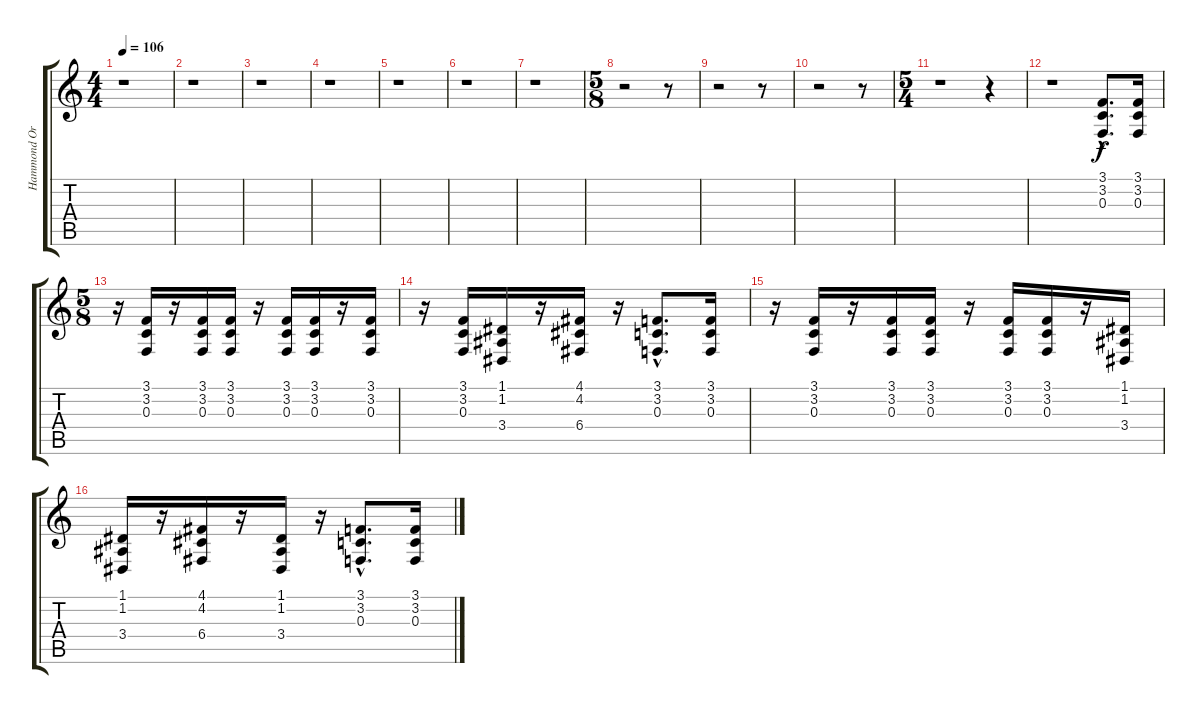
\track ("Hammond Organ" "Hammond Or") {instrument drawbarorgan}
\staff {score tabs}
\tuning (D4 A3 F3 C3 G2 D2) {hide}
\ts (4 4)
\tempo 106
\clef g2
\ks c
r.1{dy f} |
r.1 |
r.1 |
r.1 |
r.1 |
r.1 |
r.1 |
\ts (5 8)
r.2 r.8 |
r.2 r.8 |
r.2 r.8 |
\ts (5 4)
r.1 r.4 |
r.1 (3.1{hac} 3.2{hac} 0.3{hac}).8{d} (3.1 3.2 0.3).16 |
\ts (5 8)
r.16 (3.1 3.2 0.3).16 r.16 (3.1 3.2 0.3).16 (3.1 3.2 0.3).16 r.16 (3.1 3.2 0.3).16 (3.1 3.2 0.3).16 r.16 (3.1 3.2 0.3).16 |
r.16 (3.1 3.2 0.3).16 (1.1 1.2 3.4).16 r.16 (4.1 4.2 6.4).16 r.16 (3.1{hac} 3.2{hac} 0.3{hac}).8{d} (3.1 3.2 0.3).16 |
r.16 (3.1 3.2 0.3).16 r.16 (3.1 3.2 0.3).16 (3.1 3.2 0.3).16 r.16 (3.1 3.2 0.3).16 (3.1 3.2 0.3).16 r.16 (1.1 1.2 3.4).16 |
(1.1 1.2 3.4).16 r.16 (4.1 4.2 6.4).16 r.16 (1.1 1.2 3.4).16 r.16 (3.1{hac} 3.2{hac} 0.3{hac}).8{d} (3.1 3.2 0.3).16
